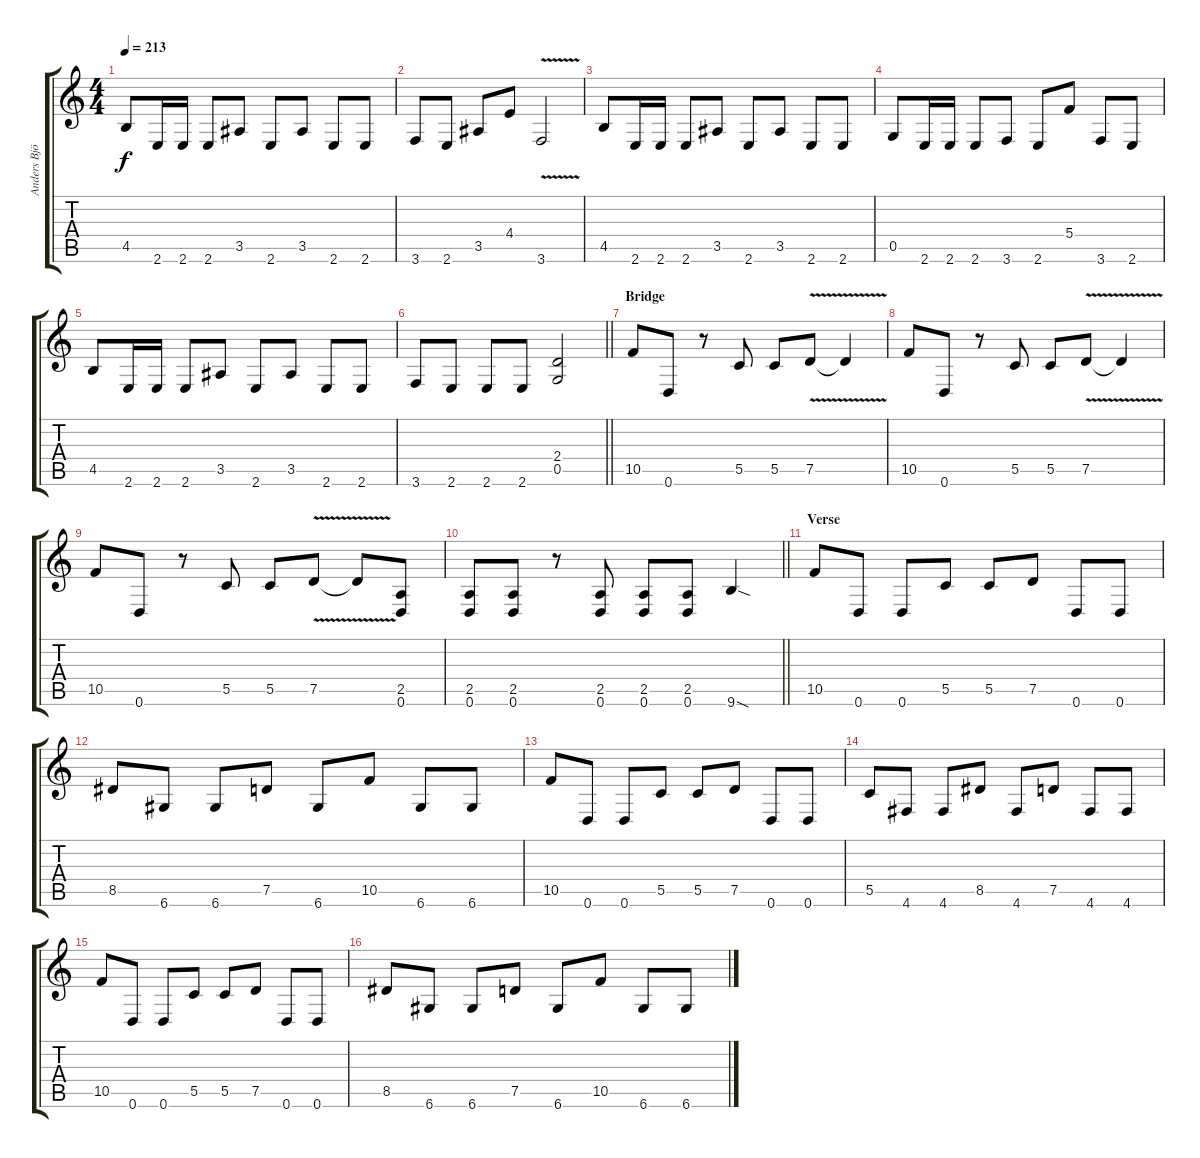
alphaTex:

\track ("Anders Björler" "Anders Bjö") {instrument distortionguitar}
\staff {score tabs}
\tuning (D4 A3 F3 C3 G2 D2) {hide}
\ts (4 4)
\tempo 213
\clef g2
\ks c
4.5.8{dy f} 2.6.16 2.6.16 2.6.8 3.5.8 2.6.8 3.5.8 2.6.8 2.6.8 |
3.6.8 2.6.8 3.5.8 4.4.8 3.6{v}.2 |
4.5.8 2.6.16 2.6.16 2.6.8 3.5.8 2.6.8 3.5.8 2.6.8 2.6.8 |
0.5.8 2.6.16 2.6.16 2.6.8 3.6.8 2.6.8 5.4.8 3.6.8 2.6.8 |
4.5.8 2.6.16 2.6.16 2.6.8 3.5.8 2.6.8 3.5.8 2.6.8 2.6.8 |
\barLineRight lightlight
3.6.8 2.6.8 2.6.8 2.6.8 (2.4 0.5).2 |
\section ("" "Bridge")
10.5.8 0.6.8 r.8 5.5.8 5.5.8 7.5{v}.8 7.5{t}.4 |
10.5.8 0.6.8 r.8 5.5.8 5.5.8 7.5{v}.8 7.5{t}.4 |
10.5.8 0.6.8 r.8 5.5.8 5.5.8 7.5{v}.8 7.5{t}.8 (2.5 0.6).8 |
\barLineRight lightlight
(2.5 0.6).8 (2.5 0.6).8 r.8 (2.5 0.6).8 (2.5 0.6).8 (2.5 0.6).8 9.6{sod}.4 |
\section ("" "Verse")
10.5.8 0.6.8 0.6.8 5.5.8 5.5.8 7.5.8 0.6.8 0.6.8 |
8.5.8 6.6.8 6.6.8 7.5.8 6.6.8 10.5.8 6.6.8 6.6.8 |
10.5.8 0.6.8 0.6.8 5.5.8 5.5.8 7.5.8 0.6.8 0.6.8 |
5.5.8 4.6.8 4.6.8 8.5.8 4.6.8 7.5.8 4.6.8 4.6.8 |
10.5.8 0.6.8 0.6.8 5.5.8 5.5.8 7.5.8 0.6.8 0.6.8 |
8.5.8 6.6.8 6.6.8 7.5.8 6.6.8 10.5.8 6.6.8 6.6.8
